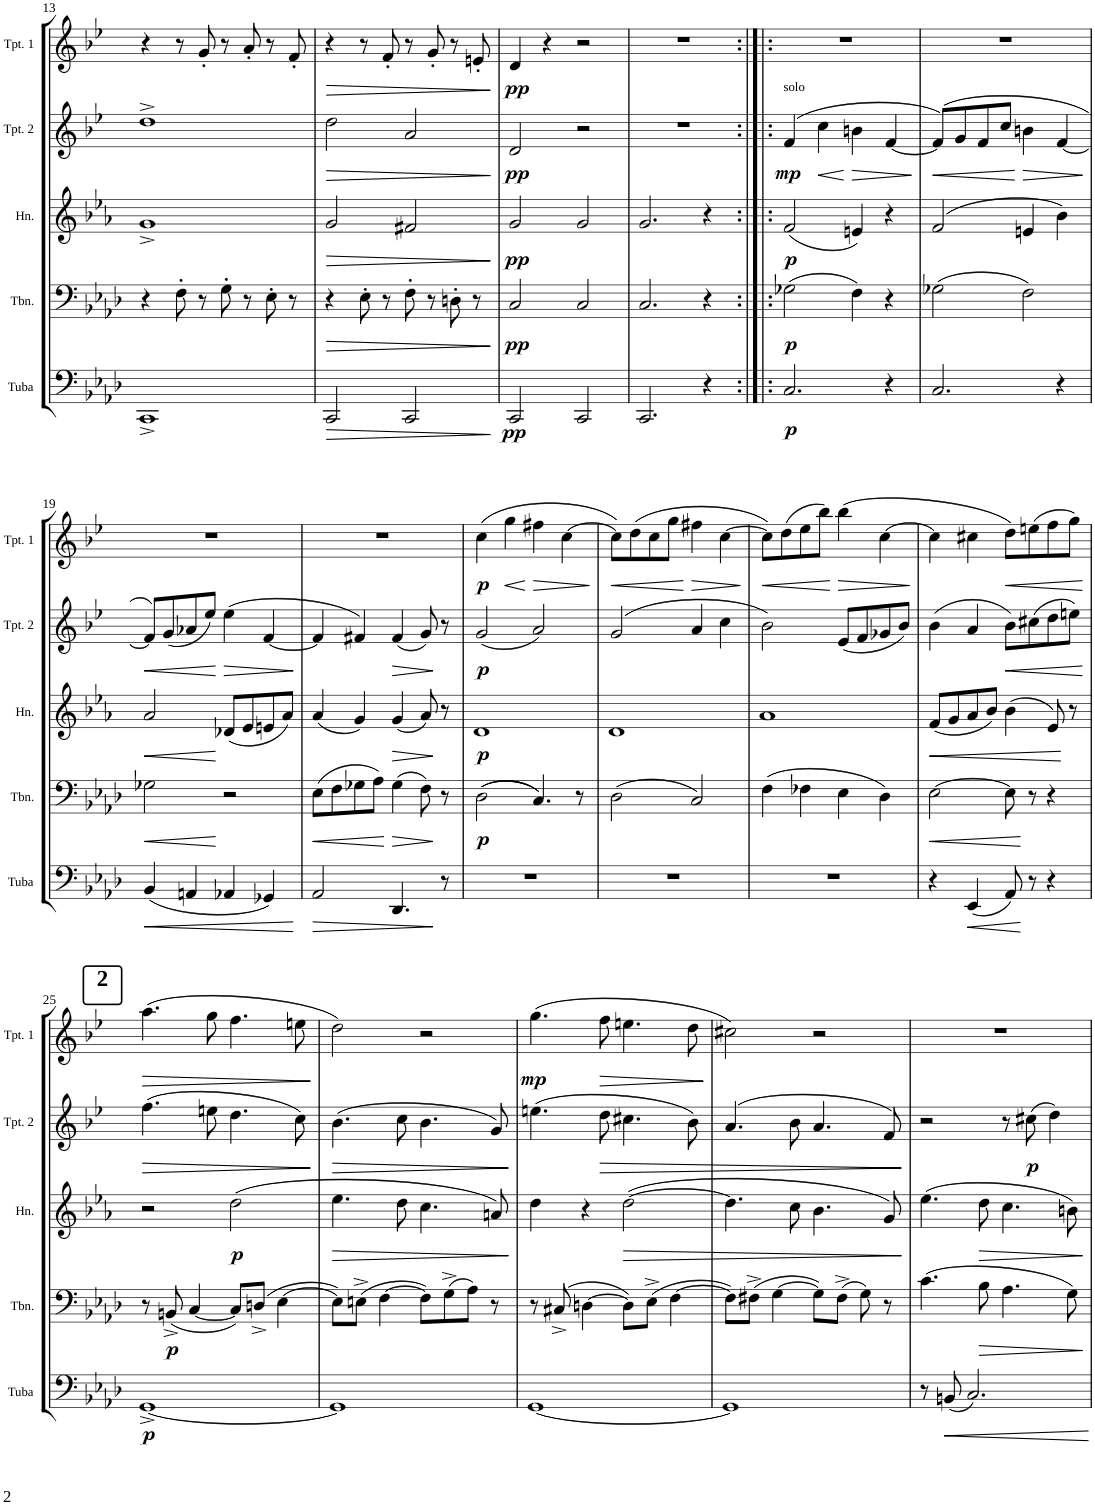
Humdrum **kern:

**kern	**dynam	**kern	**dynam	**kern	**dynam	**kern	**dynam	**kern	**dynam
*part5	*part5	*part4	*part4	*part3	*part3	*part2	*part2	*part1	*part1
*staff5	*staff5	*staff4	*staff4	*staff3	*staff3	*staff2	*staff2	*staff1	*staff1
*I"Tuba	*	*I"Trombone	*	*I"Horn in F	*	*I"Trumpet 2	*	*I"Trumpet 1	*
*I'Tuba	*	*I'Tbn.	*	*I'Hn.	*	*I'Tpt. 2	*	*I'Tpt. 1	*
!!LO:PB:g=z
*clefF4	*	*clefF4	*	*clefG2	*	*clefG2	*	*clefG2	*
*	*	*	*	*Trd4c7	*	*Trd1c2	*	*Trd1c2	*
*k[b-e-a-d-]	*	*k[b-e-a-d-]	*	*k[b-e-a-]	*	*k[b-e-]	*	*k[b-e-]	*
*M4/4	*	*M4/4	*	*M4/4	*	*M4/4	*	*M4/4	*
*met(c)	*	*met(c)	*	*met(c)	*	*met(c)	*	*met(c)	*
=13	=13	=13	=13	=13	=13	=13	=13	=13	=13
1CC^	.	4r	.	1g^	.	1dd^	.	4r	.
.	.	8F'\	.	.	.	.	.	8r	.
.	.	8r	.	.	.	.	.	8g'/	.
.	.	8G'\	.	.	.	.	.	8r	.
.	.	8r	.	.	.	.	.	8a'/	.
.	.	8E-'\	.	.	.	.	.	8r	.
.	.	8r	.	.	.	.	.	8f'/	.
=14	=14	=14	=14	=14	=14	=14	=14	=14	=14
!	!LO:HP:b	!	!LO:HP:b	!	!LO:HP:b	!	!LO:HP:b	!	!LO:HP:b
2CC/	>	4r	>	2g/	>	2dd\	>	4r	>
.	.	8E-'\	.	.	.	.	.	8r	.
.	.	8r	.	.	.	.	.	8f'/	.
2CC/	.	8F'\	.	2f#X/	.	2a/	.	8r	.
.	.	8r	.	.	.	.	.	8g'/	.
.	.	8Dn'\	.	.	.	.	.	8r	.
.	.	8r	.	.	.	.	.	8en'/	.
.	]	.	]	.	]	.	]	.	]
=15	=15	=15	=15	=15	=15	=15	=15	=15	=15
!	!LO:DY:b	!	!LO:DY:b	!	!LO:DY:b	!	!LO:DY:b	!	!LO:DY:b
2CC/	pp	2C/	pp	2g/	pp	2d/	pp	4d/	pp
.	.	.	.	.	.	.	.	4r	.
2CC/	.	2C/	.	2g/	.	2r	.	2r	.
=16	=16	=16	=16	=16	=16	=16	=16	=16	=16
2.CC/	.	2.C/	.	2.g/	.	1r	.	1r	.
4r	.	4r	.	4r	.	.	.	.	.
=17:|!|:	=17:|!|:	=17:|!|:	=17:|!|:	=17:|!|:	=17:|!|:	=17:|!|:	=17:|!|:	=17:|!|:	=17:|!|:
!	!	!	!	!	!	!LO:TX:a:t=solo	!	!	!
!	!LO:DY:b	!	!LO:DY:b	!	!LO:DY:b	!	!LO:DY:b	!	!
2.C/	p	(2G-X\	p	(2f/	p	(4f/	mp	1r	.
!	!	!	!	!	!	!	!LO:HP:b	!	!
.	.	.	.	.	.	4cc\	<	.	.
!	!	!	!	!	!	!	!LO:HP:n=1:b	!	!
.	.	4F\)	.	4en/)	.	4bn\	[ >	.	.
4r	.	4r	.	4r	.	[4f/	.	.	.
.	.	.	.	.	.	.	]	.	.
=18	=18	=18	=18	=18	=18	=18	=18	=18	=18
!	!	!	!	!	!	!	!LO:HP:b	!	!
2.C/	.	(2G-X\	.	(2f/	.	(8f/L])	<	1r	.
.	.	.	.	.	.	8g/	.	.	.
.	.	.	.	.	.	8f/	.	.	.
.	.	.	.	.	.	8cc/J	.	.	.
!	!	!	!	!	!	!	!LO:HP:n=1:b	!	!
.	.	2F\)	.	4en/	.	4bn\	[ >	.	.
4r	.	.	.	4b-\)	.	[4f/	.	.	.
.	.	.	.	.	.	.	]	.	.
!!LO:LB:g=z
=19	=19	=19	=19	=19	=19	=19	=19	=19	=19
!	!LO:HP:b	!	!LO:HP:b	!	!LO:HP:b	!	!LO:HP:b	!	!
(4BB-/	<	2G-X\	<	2a-/	<	8f/L])	<	1r	.
.	.	.	.	.	.	(8g/	.	.	.
4AAn/	.	.	.	.	.	8a-X/	.	.	.
.	.	.	.	.	.	8ee-/J)	.	.	.
!	!	!	!	!	!	!	!LO:HP:n=1:b	!	!
4AA-X/	.	2r	[	(8d-X/L	[	(4ee-\	[ >	.	.
.	.	.	.	8e-/	.	.	.	.	.
4GG-X/)	.	.	.	8en/	.	[4f/	.	.	.
.	.	.	.	8a-/J)	.	.	.	.	.
.	[	.	.	.	.	.	]	.	.
=20	=20	=20	=20	=20	=20	=20	=20	=20	=20
!	!LO:HP:b	!	!LO:HP:b	!	!	!	!	!	!
2AA-/	>	(8E-\L	<	(4a-/	.	4f/]	.	1r	.
.	.	8F\	.	.	.	.	.	.	.
.	.	8G-X\	.	4g/)	.	4f#X/)	.	.	.
.	.	8A-\J)	.	.	.	.	.	.	.
!	!	!	!LO:HP:n=1:b	!	!LO:HP:b	!	!LO:HP:b	!	!
4.DD-/	.	(4G-\	[ >	(4g/	>	(4f#/	>	.	.
.	.	8F\)	.	8a-/)	.	8g/)	.	.	.
8r	]	8r	]	8r	]	8r	]	.	.
=21	=21	=21	=21	=21	=21	=21	=21	=21	=21
!	!	!	!LO:DY:b	!	!LO:DY:b	!	!LO:DY:b	!	!LO:DY:b
1r	.	((2D-\	p	1d	p	(2g/	p	(4cc\	p
!	!	!	!	!	!	!	!	!	!LO:HP:b
.	.	.	.	.	.	.	.	4gg\	<
!	!	!	!	!	!	!	!	!	!LO:HP:n=1:b
.	.	4.C/))	.	.	.	2a/)	.	4ff#X\	[ >
.	.	.	.	.	.	.	.	[4cc\	.
.	.	8r	.	.	.	.	.	.	.
.	.	.	.	.	.	.	.	.	]
=22	=22	=22	=22	=22	=22	=22	=22	=22	=22
!	!	!	!	!	!	!	!	!	!LO:HP:b
1r	.	(2D-\	.	1d	.	(2g/	.	8cc\L])	<
.	.	.	.	.	.	.	.	(8dd\	.
.	.	.	.	.	.	.	.	8cc\	.
.	.	.	.	.	.	.	.	8gg\J	.
!	!	!	!	!	!	!	!	!	!LO:HP:n=1:b
.	.	2C/)	.	.	.	4a/	.	4ff#X\	[ >
.	.	.	.	.	.	4cc\	.	[4cc\	.
.	.	.	.	.	.	.	.	.	]
=23	=23	=23	=23	=23	=23	=23	=23	=23	=23
!	!	!	!	!	!	!	!	!	!LO:HP:b
1r	.	(4F\	.	1a-	.	2b-\)	.	8cc\L])	<
.	.	.	.	.	.	.	.	(8dd\	.
.	.	4F-X\	.	.	.	.	.	8ee-\	.
.	.	.	.	.	.	.	.	8bb-\J)	.
!	!	!	!	!	!	!	!	!	!LO:HP:n=1:b
.	.	4E-\	.	.	.	(8e-/L	.	(4bb-\	[ >
.	.	.	.	.	.	8f/	.	.	.
.	.	4D-\)	.	.	.	8g-X/	.	[4cc\	.
.	.	.	.	.	.	8b-/J)	.	.	.
.	.	.	.	.	.	.	.	.	]
=24	=24	=24	=24	=24	=24	=24	=24	=24	=24
!	!	!	!LO:HP:b	!	!LO:HP:b	!	!	!	!
4r	.	[2E-\	<	(8f/L	<	(4b-\	.	4cc\]	.
.	.	.	.	8g/	.	.	.	.	.
!	!LO:HP:b	!	!	!	!	!	!	!	!
(4EE-/	<	.	.	8a-/	.	4a/	.	4cc#X\	.
.	.	.	.	8b-/J)	.	.	.	.	.
!	!	!	!	!	!	!	!LO:HP:b	!	!LO:HP:b
8AA-/)	.	8E-\]	.	(4b-\	.	8b-\L)	<	8dd\L)	<
8r	[	8r	[	.	.	(8cc#X\	.	(8een\	.
4r	.	4r	.	8e-/)	.	8dd\	.	8ff\	.
.	.	.	.	8r	[	8een\J)	.	8gg\J)	.
.	.	.	.	.	.	.	[	.	[
!!LO:LB:g=z
!!LO:REH:place=s1:a:t=
!!LO:REH:place=s1:a:B:cj:fs=14:t=2
=25	=25	=25	=25	=25	=25	=25	=25	=25	=25
!	!LO:DY:b	!	!	!	!	!	!LO:HP:b	!	!LO:HP:b
[1GG^	p	8r	.	2r	.	(4.ff\	>	(4.aa\	>
!	!	!	!LO:DY:b	!	!	!	!	!	!
.	.	(8BBn^/	p	.	.	.	.	.	.
.	.	[4C/	.	.	.	.	.	.	.
.	.	.	.	.	.	8een\	.	8gg\	.
!	!	!	!	!	!LO:DY:b	!	!	!	!
.	.	8C/L])	.	(2dd\	p	4.dd\	.	4.ff\	.
.	.	(8Dn^/J	.	.	.	.	.	.	.
.	.	[4E-\	.	.	.	.	.	.	.
.	.	.	.	.	.	8cc\)	.	8een\	.
.	.	.	.	.	.	.	]	.	]
=26	=26	=26	=26	=26	=26	=26	=26	=26	=26
!	!	!	!	!	!LO:HP:b	!	!LO:HP:b	!	!
1GG]	.	8E-\L])	.	4.ee-\	>	(4.b-\	>	2dd\)	.
.	.	(8En^\J	.	.	.	.	.	.	.
.	.	[4F\	.	.	.	.	.	.	.
.	.	.	.	8dd\	.	8cc\	.	.	.
.	.	8F\L])	.	4.cc\	.	4.b-\	.	2r	.
.	.	(8G^\	.	.	.	.	.	.	.
.	.	8A-\J)	.	.	.	.	.	.	.
.	.	8r	.	8an/)	.	8g/)	.	.	.
.	.	.	.	.	]	.	]	.	.
=27	=27	=27	=27	=27	=27	=27	=27	=27	=27
!	!	!	!	!	!	!	!	!	!LO:DY:b
[1GG	.	8r	.	4dd\	.	(4.een\	.	(4.gg\	mp
.	.	(8C#X^/	.	.	.	.	.	.	.
.	.	[4Dn\	.	4r	.	.	.	.	.
!	!	!	!	!	!	!	!LO:HP:b	!	!LO:HP:b
.	.	.	.	.	.	8dd\	>	8ff\	>
!	!	!	!	!	!LO:HP:b	!	!	!	!
.	.	8D\L])	.	([2dd\	>	4.cc#X\	.	4.een\	.
.	.	(8E-^\J	.	.	.	.	.	.	.
.	.	[4F\	.	.	.	.	.	.	.
.	.	.	.	.	.	8b-\)	.	8dd\	.
.	.	.	.	.	.	.	.	.	]
=28	=28	=28	=28	=28	=28	=28	=28	=28	=28
1GG]	.	8F\L])	.	4.dd\]	.	(4.a/	.	2cc#X\)	.
.	.	(8F#X^\J	.	.	.	.	.	.	.
.	.	[4G\	.	.	.	.	.	.	.
.	.	.	.	8cc\	.	8b-\	.	.	.
.	.	8G\L])	.	4.b-\	.	4.a/	.	2r	.
.	.	(8F#^\J	.	.	.	.	.	.	.
.	.	8G\)	.	.	.	.	.	.	.
.	.	8r	.	8g/)	.	8f/)	.	.	.
.	.	.	.	.	]	.	]	.	.
=29	=29	=29	=29	=29	=29	=29	=29	=29	=29
8r	.	(4.c\	.	(4.ee-\	.	2r	.	1r	.
(8BBn/	.	.	.	.	.	.	.	.	.
2.C/)	.	.	.	.	.	.	.	.	.
!	!	!	!LO:HP:b	!	!LO:HP:b	!	!	!	!
.	.	8B-\	>	8dd\	>	.	.	.	.
.	.	4.A-\	.	4.cc\	.	8r	.	.	.
!	!	!	!	!	!	!	!LO:DY:b	!	!
.	.	.	.	.	.	(8cc#X\	p	.	.
.	.	.	.	.	.	4dd\)	.	.	.
.	.	8G\)	.	8bn\)	.	.	.	.	.
.	.	.	]	.	]	.	.	.	.
=	=	=	=	=	=	=	=	=	=
*-	*-	*-	*-	*-	*-	*-	*-	*-	*-
